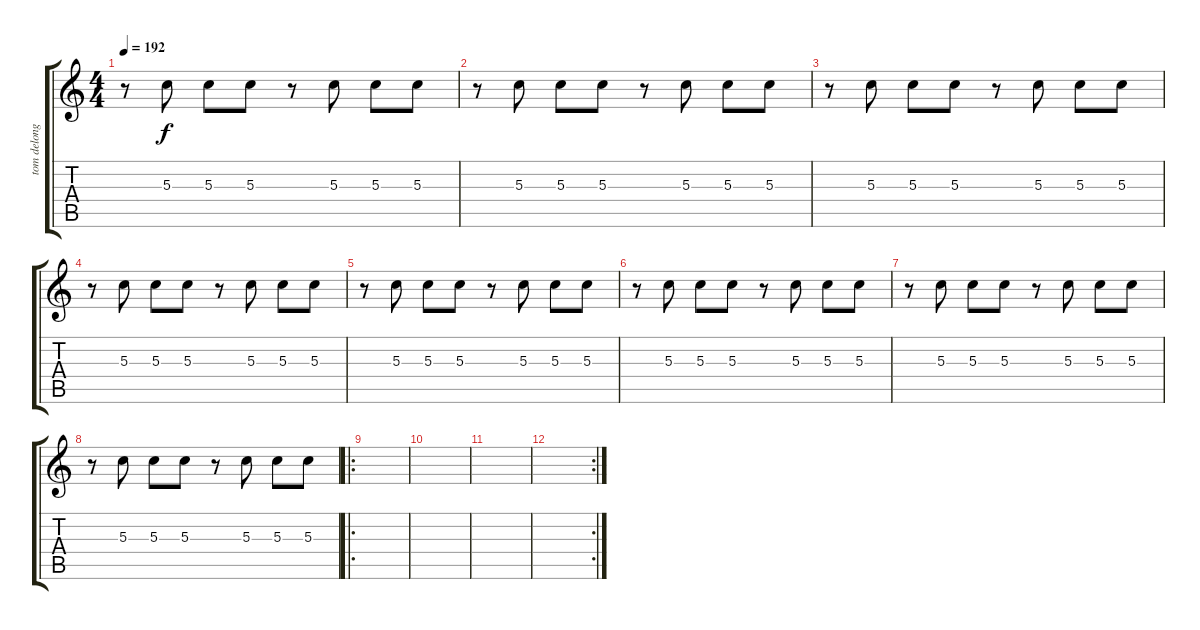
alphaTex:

\track ("tom delonge 3" "tom delong") {instrument electricguitarmuted}
\staff {score tabs}
\tuning (E4 B3 G3 D3 A2 E2) {hide}
\ts (4 4)
\tempo 192
\clef g2
\ks c
r.8{dy f} 5.3.8 5.3.8 5.3.8 r.8 5.3.8 5.3.8 5.3.8 |
r.8 5.3.8 5.3.8 5.3.8 r.8 5.3.8 5.3.8 5.3.8 |
r.8 5.3.8 5.3.8 5.3.8 r.8 5.3.8 5.3.8 5.3.8 |
r.8 5.3.8 5.3.8 5.3.8 r.8 5.3.8 5.3.8 5.3.8 |
r.8 5.3.8 5.3.8 5.3.8 r.8 5.3.8 5.3.8 5.3.8 |
r.8 5.3.8 5.3.8 5.3.8 r.8 5.3.8 5.3.8 5.3.8 |
r.8 5.3.8 5.3.8 5.3.8 r.8 5.3.8 5.3.8 5.3.8 |
r.8 5.3.8 5.3.8 5.3.8 r.8 5.3.8 5.3.8 5.3.8 |
\ro
|
|
|
\rc 2
